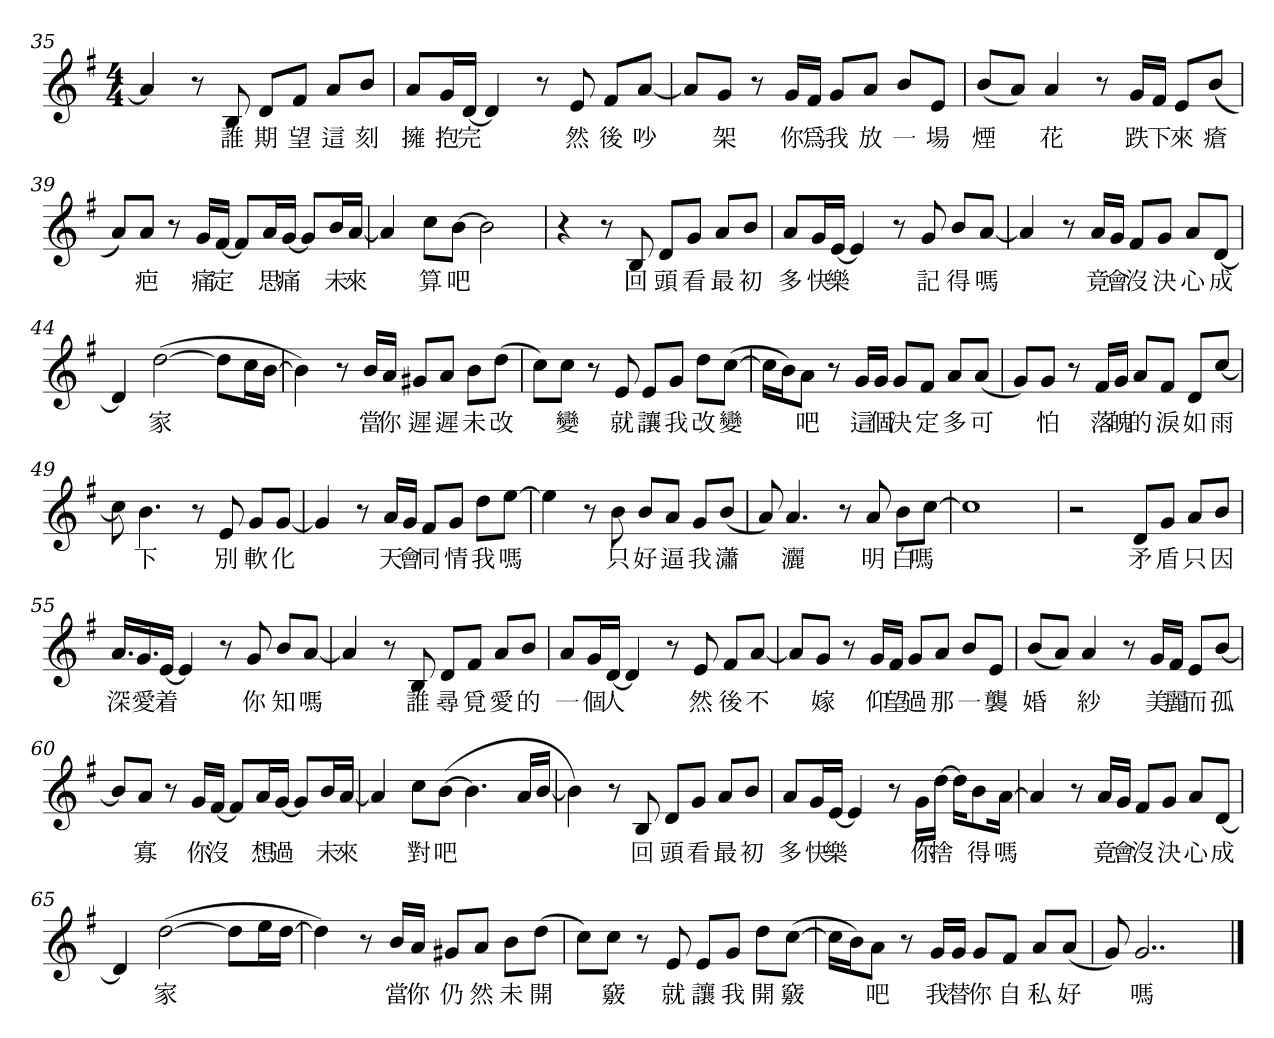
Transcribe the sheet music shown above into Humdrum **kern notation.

**kern	**text
*part1	*part1
*staff1	*staff1
*clefG2	*
*k[f#]	*
*G:	*
*M4/4	*
=35	=35
4a]	.
8r	.
8B	誰
8dL	期
8f#J	望
8aL	這
8bJ	刻
=36	=36
8aL	擁
16gL	抱
[16dJJ	完
4d]	.
8r	.
8e	然
8f#L	後
[8aJ	吵
=37	=37
8aL]	.
8gJ	架
8r	.
16gLL	你
16f#JJ	爲
8gL	我
8aJ	放
8bL	一
8eJ	場
=38	=38
(8bL	煙
8aJ)	.
4a	花
8r	.
16gLL	跌
16f#JJ	下
8eL	來
(8bJ	瘡
=39	=39
8aL)	.
8aJ	疤
8r	.
16gLL	痛
[16f#JJ	定
8f#L]	.
16aL	思
[16gJJ	痛
8gL]	.
16bL	未
[16aJJ	來
=40	=40
4a]	.
8ccL	算
[8bJ	吧
2b]	.
=41	=41
4r	.
8r	.
8B	回
8dL	頭
8gJ	看
8aL	最
8bJ	初
=42	=42
8aL	多
16gL	快
[16eJJ	樂
4e]	.
8r	.
8g	記
8bL	得
[8aJ	嗎
=43	=43
4a]	.
8r	.
16aLL	竟
16gJJ	會
8f#L	沒
8gJ	決
8aL	心
[8dJ	成
=44	=44
4d]	.
([2dd	家
8ddL]	.
16ccL	.
[16bJJ	.
=45	=45
4b])	.
8r	.
16bLL	當
16aJJ	你
8g#XL	遲
8aJ	遲
8bL	未
(8ddJ	改
=46	=46
8ccL)	.
8ccJ	變
8r	.
8e	就
8eL	讓
8gJ	我
8ddL	改
([8ccJ	變
=47	=47
16ccLL]	.
16bJ)	.
8aJ	吧
8r	.
16gLL	這
16gJJ	個
8gL	決
8f#J	定
8aL	多
(8aJ	可
=48	=48
8gL)	.
8gJ	怕
8r	.
16f#LL	落
16gJJ	魄
8aL	的
8f#J	淚
8dL	如
[8ccJ	雨
=49	=49
8cc]	.
4.b	下
8r	.
8e	別
8gL	軟
[8gJ	化
=50	=50
4g]	.
8r	.
16aLL	天
16gJJ	會
8f#L	同
8gJ	情
8ddL	我
[8eeJ	嗎
=51	=51
4ee]	.
8r	.
8b	只
8bL	好
8aJ	逼
8gL	我
(8bJ	瀟
=52	=52
8a)	.
4.a	灑
8r	.
8a	明
8bL	白
[8ccJ	嗎
=53	=53
1cc]	.
=54	=54
2r	.
8dL	矛
8gJ	盾
8aL	只
8bJ	因
=55	=55
16.aLL	深
16.g	愛
[16eJJ	着
4e]	.
8r	.
8g	你
8bL	知
[8aJ	嗎
=56	=56
4a]	.
8r	.
8B	誰
8dL	尋
8f#J	覓
8aL	愛
8bJ	的
=57	=57
8aL	一
16gL	個
[16dJJ	人
4d]	.
8r	.
8e	然
8f#L	後
[8aJ	不
=58	=58
8aL]	.
8gJ	嫁
8r	.
16gLL	仰
16f#JJ	望
8gL	過
8aJ	那
8bL	一
8eJ	襲
=59	=59
(8bL	婚
8aJ)	.
4a	紗
8r	.
16gLL	美
16f#JJ	麗
8eL	而
[8bJ	孤
=60	=60
8bL]	.
8aJ	寡
8r	.
16gLL	你
[16f#JJ	沒
8f#L]	.
16aL	想
[16gJJ	過
8gL]	.
16bL	未
[16aJJ	來
=61	=61
4a]	.
8ccL	對
([8bJ	吧
4.b]	.
16aLL	.
[16bJJ	.
=62	=62
4b])	.
8r	.
8B	回
8dL	頭
8gJ	看
8aL	最
8bJ	初
=63	=63
8aL	多
16gL	快
[16eJJ	樂
4e]	.
8r	.
16gLL	你
[16ddJJ	捨
16ddKL]	.
8b	得
[16aJk	嗎
=64	=64
4a]	.
8r	.
16aLL	竟
16gJJ	會
8f#L	沒
8gJ	決
8aL	心
[8dJ	成
=65	=65
4d]	.
([2dd	家
8ddL]	.
16eeL	.
[16ddJJ	.
=66	=66
4dd])	.
8r	.
16bLL	當
16aJJ	你
8g#XL	仍
8aJ	然
8bL	未
(8ddJ	開
=67	=67
8ccL)	.
8ccJ	竅
8r	.
8e	就
8eL	讓
8gJ	我
8ddL	開
([8ccJ	竅
=68	=68
16ccLL]	.
16bJ)	.
8aJ	吧
8r	.
16gLL	我
16gJJ	替
8gL	你
8f#J	自
8aL	私
(8aJ	好
=69	=69
8g)	.
2..g	嗎
==	==
*-	*-
